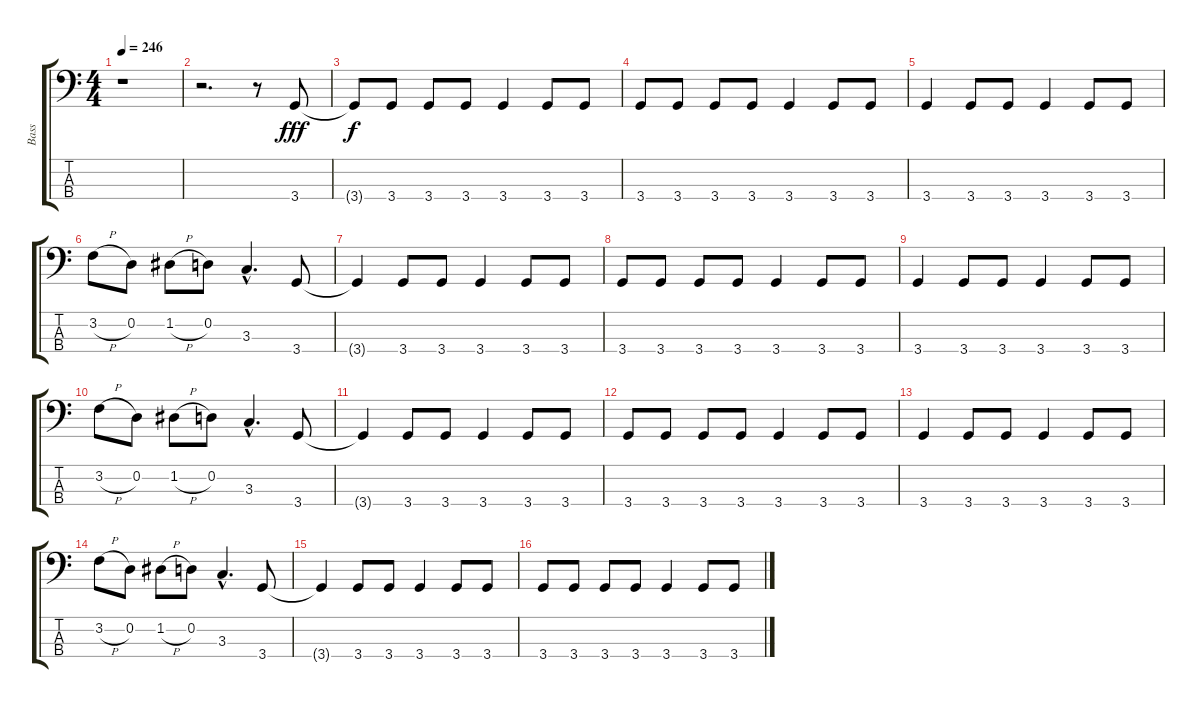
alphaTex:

\track ("Bass" "Bass") {instrument electricbassfinger}
\staff {score tabs}
\tuning (G2 D2 A1 E1) {hide}
\ts (4 4)
\tempo 246
\clef f4
\ks c
r.1{dy fff instrument electricbassfinger} |
r.2{d} r.8 3.4.8 |
3.4{t}.8{dy f} 3.4.8 3.4.8 3.4.8 3.4.4 3.4.8 3.4.8 |
3.4.8 3.4.8 3.4.8 3.4.8 3.4.4 3.4.8 3.4.8 |
3.4.4 3.4.8 3.4.8 3.4.4 3.4.8 3.4.8 |
3.2{h}.8 0.2.8 1.2{h}.8 0.2.8 3.3{hac}.4{d} 3.4.8 |
3.4{t}.4 3.4.8 3.4.8 3.4.4 3.4.8 3.4.8 |
3.4.8 3.4.8 3.4.8 3.4.8 3.4.4 3.4.8 3.4.8 |
3.4.4 3.4.8 3.4.8 3.4.4 3.4.8 3.4.8 |
3.2{h}.8 0.2.8 1.2{h}.8 0.2.8 3.3{hac}.4{d} 3.4.8 |
3.4{t}.4 3.4.8 3.4.8 3.4.4 3.4.8 3.4.8 |
3.4.8 3.4.8 3.4.8 3.4.8 3.4.4 3.4.8 3.4.8 |
3.4.4 3.4.8 3.4.8 3.4.4 3.4.8 3.4.8 |
3.2{h}.8 0.2.8 1.2{h}.8 0.2.8 3.3{hac}.4{d} 3.4.8 |
3.4{t}.4 3.4.8 3.4.8 3.4.4 3.4.8 3.4.8 |
3.4.8 3.4.8 3.4.8 3.4.8 3.4.4 3.4.8 3.4.8
